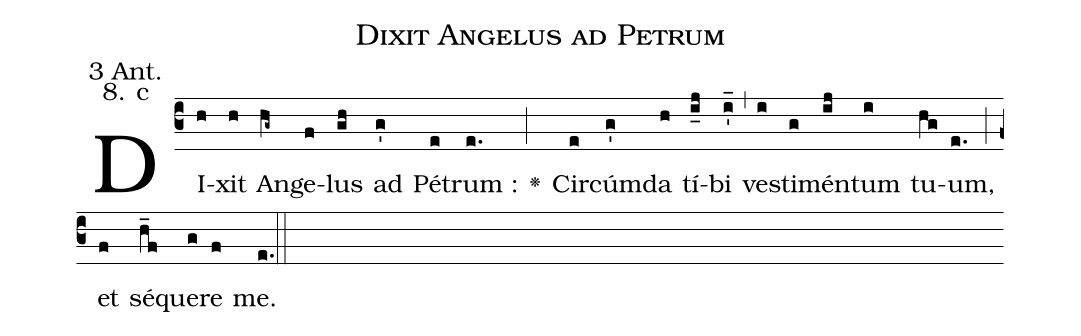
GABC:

name: Dixit Angelus ad Petrum;
office-part: 3 Antiphon;
mode: 8c;
annotation: 3 Ant.;
annotation: 8. c;
def-m1:}{\greseteolcustos{manual}{;
def-m2:\ifx\breakbeforeEuouae\undefined\else;
def-m3:\fi}\ifx\noeuouae\undefined\def\noeuouae{F}\fi\if\noeuouae F{;
def-m4:}\fi;
%%
% The syntax in this part is called gabc. Please refer to http://home.gna.org/gregorio/gabc/#basis
(c3)DI(h)xit(h) An(hg~)ge(f)lus(gh) ad(g') Pé(e)trum :(e.) <v>\greheightstar</v>(;)
Cir(e)cúm(g')da(h) tí(i_j)bi(i'_) (,) ve(i)sti(g)mén(ij)tum(i) tu(hg)um,(e.) (;)
et(f) sé(h_f)que(g)re(f[em1]) me.(e.) (::[em2]z[em3])

E(h) u(h) o(f) u(h) a(i) e.(h.) (::[em4])
